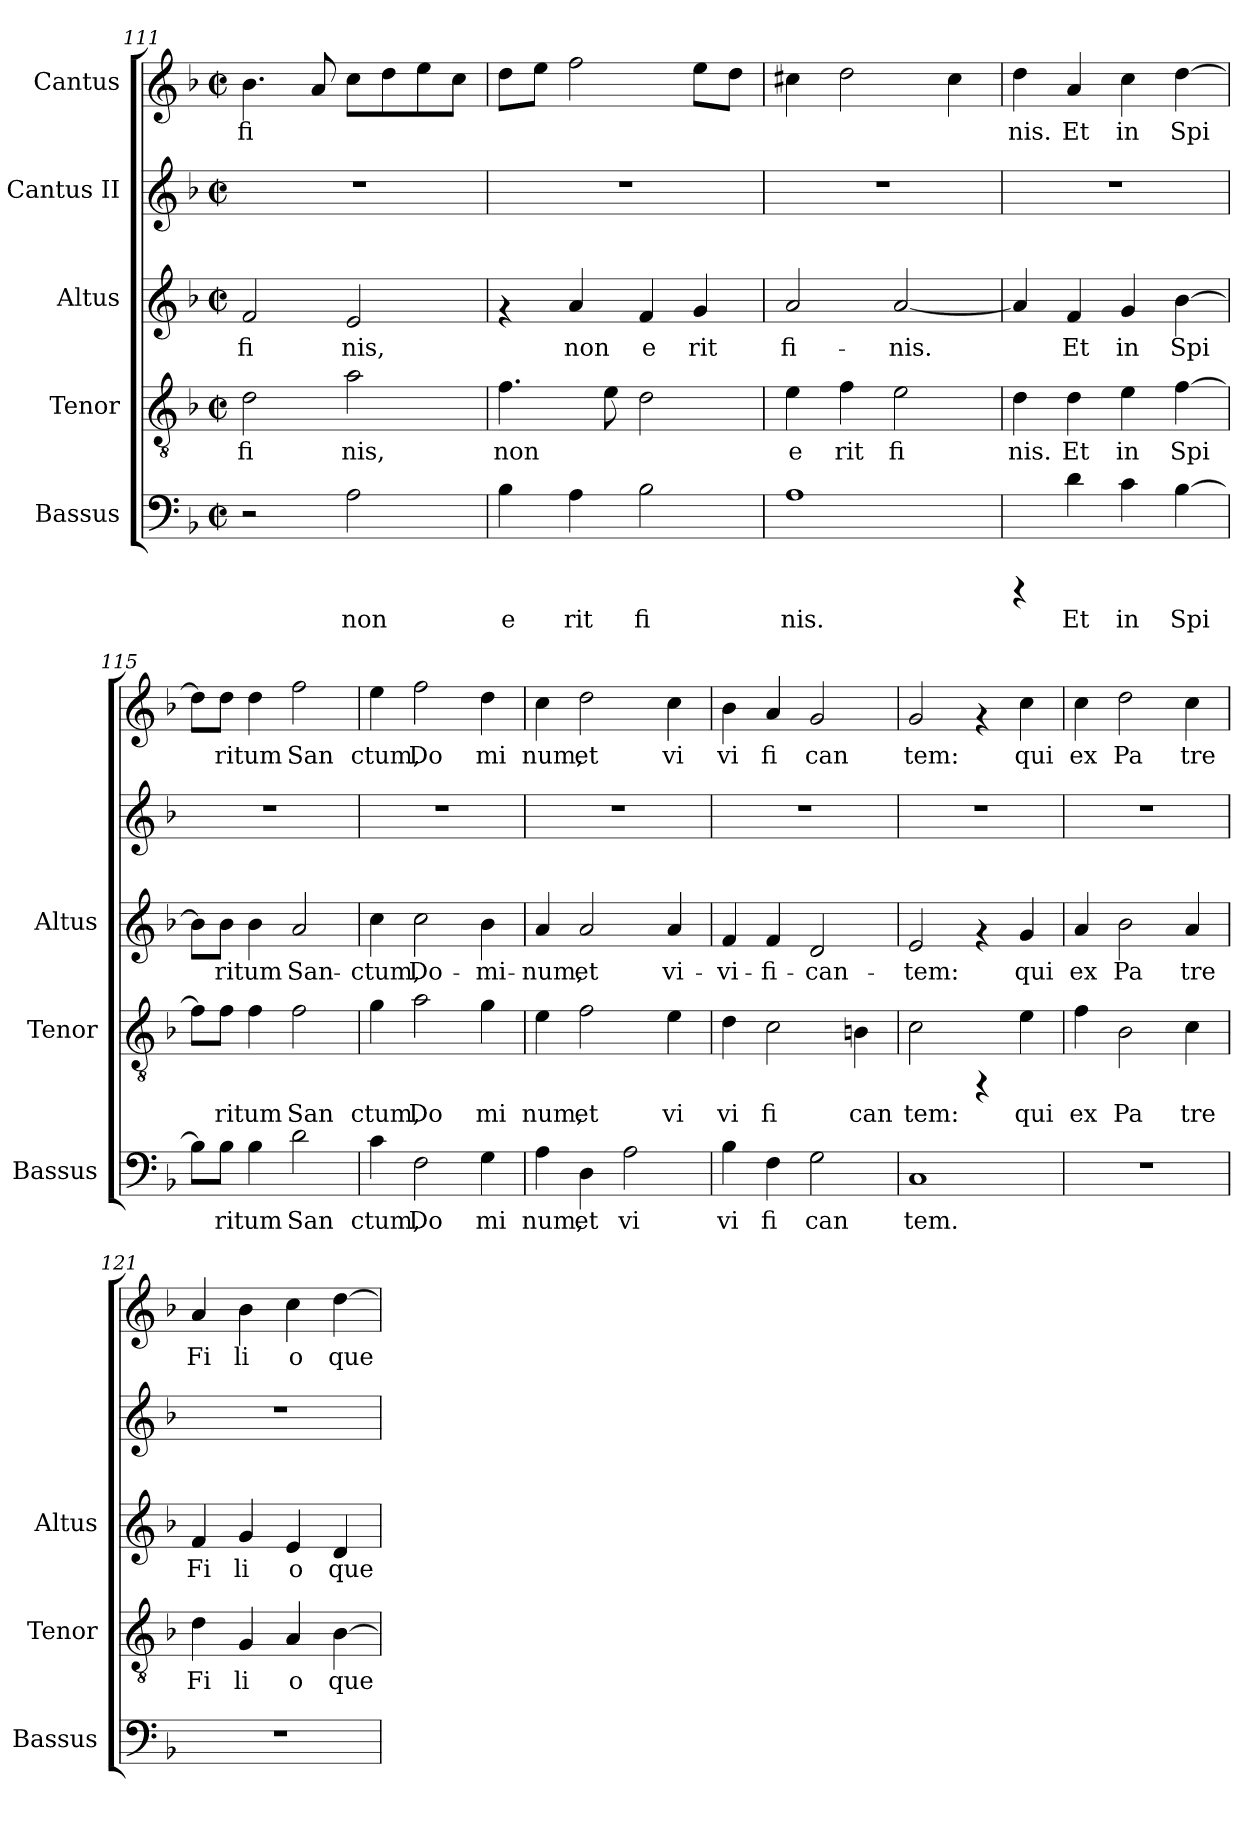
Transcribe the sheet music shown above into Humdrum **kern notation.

**kern	**text	**kern	**text	**kern	**text	**kern	**kern	**text
*part5	*part5	*part4	*part4	*part3	*part3	*part2	*part1	*part1
*staff5	*staff5	*staff4	*staff4	*staff3	*staff3	*staff2	*staff1	*staff1
*I"Bassus	*	*I"Tenor	*	*I"Altus	*	*I"Cantus II	*I"Cantus	*
*I'Bassus	*	*I'Tenor	*	*I'Altus	*	*	*	*
*clefF4	*	*clefGv2	*	*clefG2	*	*clefG2	*clefG2	*
*k[b-]	*	*k[b-]	*	*k[b-]	*	*k[b-]	*k[b-]	*
*F:	*	*F:	*	*F:	*	*F:	*F:	*
*M2/2	*	*M2/2	*	*M2/2	*	*M2/2	*M2/2	*
*met(c|)	*	*met(c|)	*	*met(c|)	*	*met(c|)	*met(c|)	*
=111	=111	=111	=111	=111	=111	=111	=111	=111
!	!	!	!LO:LY:b:cj	!	!LO:LY:b:cj	!	!	!LO:LY:b
2r	.	2d\	fi	2f/	fi	1r	4.b-\	fi-
!	!	!	!	!	!	!	!	!LO:LY:b
.	.	.	.	.	.	.	8a/	--
!	!LO:LY:b	!	!LO:LY:b:cj	!	!LO:LY:b:cj	!	!	!LO:LY:b
2A\	non	2a\	nis,	2e/	nis,	.	8cc\L	--
!	!	!	!	!	!	!	!	!LO:LY:b
.	.	.	.	.	.	.	8dd\	--
!	!	!	!	!	!	!	!	!LO:LY:b
.	.	.	.	.	.	.	8ee\	--
!	!	!	!	!	!	!	!	!LO:LY:b
.	.	.	.	.	.	.	8cc\J	--
=112	=112	=112	=112	=112	=112	=112	=112	=112
!	!LO:LY:b	!	!LO:LY:b:cj	!	!	!	!	!LO:LY:b
4B-\	e	4.f\	non	4rf	.	1r	8dd\L	--
!	!	!	!	!	!	!	!	!LO:LY:b
.	.	.	.	.	.	.	8ee\J	--
!	!LO:LY:b	!	!	!	!LO:LY:b:cj	!	!	!LO:LY:b
4A\	rit	.	.	4a/	non	.	2ff\	--
!	!	!	!LO:LY:b:cj	!	!	!	!	!
.	.	8e\	.	.	.	.	.	.
!	!LO:LY:b	!	!LO:LY:b:cj	!	!LO:LY:b:cj	!	!	!
2B-\	fi	2d\	.	4f/	e	.	.	.
!	!	!	!	!	!LO:LY:b:cj	!	!	!LO:LY:b
.	.	.	.	4g/	rit	.	8ee\L	--
!	!	!	!	!	!	!	!	!LO:LY:b
.	.	.	.	.	.	.	8dd\J	--
!!LO:LB:g=z
=113	=113	=113	=113	=113	=113	=113	=113	=113
!	!LO:LY:b	!	!LO:LY:b:cj	!	!LO:LY:b:cj	!	!	!LO:LY:b
1A	nis.	4e\	e	2a/	fi-	1r	4cc#\	--
!	!	!	!LO:LY:b:cj	!	!	!	!	!LO:LY:b
.	.	4f\	rit	.	.	.	2dd\	--
!	!	!	!LO:LY:b:cj	!	!LO:LY:b:cj	!	!	!
.	.	2e\	fi	[<2a/	-nis.	.	.	.
!	!	!	!	!	!	!	!	!LO:LY:b
.	.	.	.	.	.	.	4cc#\	--
=114	=114	=114	=114	=114	=114	=114	=114	=114
!	!	!	!LO:LY:b:cj	!	!LO:LY:b:cj	!	!	!LO:LY:b
4rCCC	.	4d\	nis.	4a/]	.	1r	4dd\	-nis.
!	!LO:LY:b	!	!LO:LY:b:cj	!	!LO:LY:b:cj	!	!	!LO:LY:b
4d\	Et	4d\	Et	4f/	Et	.	4a/	Et
!	!LO:LY:b	!	!LO:LY:b:cj	!	!LO:LY:b:cj	!	!	!LO:LY:b
4c\	in	4e\	in	4g/	in	.	4cc\	in
!	!LO:LY:b	!	!LO:LY:b:cj	!	!LO:LY:b:cj	!	!	!LO:LY:b
[>4B-\	Spi	[>4f\	Spi	[>4b-\	Spi-	.	[>4dd\	Spi
=115	=115	=115	=115	=115	=115	=115	=115	=115
!	!LO:LY:b	!	!LO:LY:b:cj	!	!LO:LY:b:cj	!	!	!LO:LY:b
8B-\L]	.	8f\L]	.	8b-\L]	--	1r	8dd\L]	.
!	!LO:LY:b	!	!LO:LY:b:cj	!	!LO:LY:b:cj	!	!	!LO:LY:b
8B-\J	ritum	8f\J	ritum	8b-\J	-ritum	.	8dd\J	ritum
!	!LO:LY:b	!	!LO:LY:b:cj	!	!LO:LY:b:cj	!	!	!LO:LY:b
4B-\	.	4f\	.	4b-\	.	.	4dd\	.
!	!LO:LY:b	!	!LO:LY:b:cj	!	!LO:LY:b:cj	!	!	!LO:LY:b
2d\	San	2f\	San	2a/	San-	.	2ff\	San
=116	=116	=116	=116	=116	=116	=116	=116	=116
!	!LO:LY:b	!	!LO:LY:b:cj	!	!LO:LY:b:cj	!	!	!LO:LY:b
4c\	ctum,	4g\	ctum,	4cc\	-ctum,	1r	4ee\	ctum,
!	!LO:LY:b	!	!LO:LY:b:cj	!	!LO:LY:b:cj	!	!	!LO:LY:b
2F\	Do	2a\	Do	2cc\	Do-	.	2ff\	Do
!	!LO:LY:b	!	!LO:LY:b:cj	!	!LO:LY:b:cj	!	!	!LO:LY:b
4G\	mi	4g\	mi	4b-\	-mi-	.	4dd\	mi
=117	=117	=117	=117	=117	=117	=117	=117	=117
!	!LO:LY:b	!	!LO:LY:b:cj	!	!LO:LY:b:cj	!	!	!LO:LY:b
4A\	num,	4e\	num,	4a/	-num,	1r	4cc\	num,
!	!LO:LY:b	!	!LO:LY:b:cj	!	!LO:LY:b:cj	!	!	!LO:LY:b
4D\	et	2f\	et	2a/	et	.	2dd\	et
!	!LO:LY:b	!	!	!	!	!	!	!
2A\	vi	.	.	.	.	.	.	.
!	!	!	!LO:LY:b:cj	!	!LO:LY:b:cj	!	!	!LO:LY:b
.	.	4e\	vi	4a/	vi-	.	4cc\	vi
=118	=118	=118	=118	=118	=118	=118	=118	=118
!	!LO:LY:b	!	!LO:LY:b:cj	!	!LO:LY:b:cj	!	!	!LO:LY:b
4B-\	vi	4d\	vi	4f/	-vi-	1r	4b-\	vi
!	!LO:LY:b	!	!LO:LY:b:cj	!	!LO:LY:b:cj	!	!	!LO:LY:b
4F\	fi	2c\	fi	4f/	-fi-	.	4a/	fi
!	!LO:LY:b	!	!	!	!LO:LY:b:cj	!	!	!LO:LY:b
2G\	can	.	.	2d/	-can-	.	2g/	can
!	!	!	!LO:LY:b:cj	!	!	!	!	!
.	.	4Bn\	can	.	.	.	.	.
=119	=119	=119	=119	=119	=119	=119	=119	=119
!	!LO:LY:b	!	!LO:LY:b:cj	!	!LO:LY:b:cj	!	!	!LO:LY:b
1C	tem.	2c\	tem:	2e/	-tem:	1r	2g/	tem:
.	.	4rFF	.	4rf	.	.	4rf	.
!	!	!	!LO:LY:b:cj	!	!LO:LY:b:cj	!	!	!LO:LY:b
.	.	4e\	qui	4g/	qui	.	4cc\	qui
!!LO:PB:g=z
=120	=120	=120	=120	=120	=120	=120	=120	=120
!	!	!	!LO:LY:b:cj	!	!LO:LY:b:cj	!	!	!LO:LY:b
1r	.	4f\	ex	4a/	ex	1r	4cc\	ex
!	!	!	!LO:LY:b:cj	!	!LO:LY:b:cj	!	!	!LO:LY:b
.	.	2B-\	Pa	2b-\	Pa	.	2dd\	Pa
!	!	!	!LO:LY:b:cj	!	!LO:LY:b:cj	!	!	!LO:LY:b
.	.	4c\	tre	4a/	tre	.	4cc\	tre
=121	=121	=121	=121	=121	=121	=121	=121	=121
!	!	!	!LO:LY:b:cj	!	!LO:LY:b:cj	!	!	!LO:LY:b
1r	.	4d\	Fi	4f/	Fi	1r	4a/	Fi
!	!	!	!LO:LY:b:cj	!	!LO:LY:b:cj	!	!	!LO:LY:b
.	.	4G/	li	4g/	li	.	4b-\	li
!	!	!	!LO:LY:b:cj	!	!LO:LY:b:cj	!	!	!LO:LY:b
.	.	4A/	o	4e/	o	.	4cc\	o
!	!	!	!LO:LY:b:cj	!	!LO:LY:b:cj	!	!	!LO:LY:b
.	.	[>4B-\	que	4d/	que	.	[>4dd\	que
=	=	=	=	=	=	=	=	=
*-	*-	*-	*-	*-	*-	*-	*-	*-
